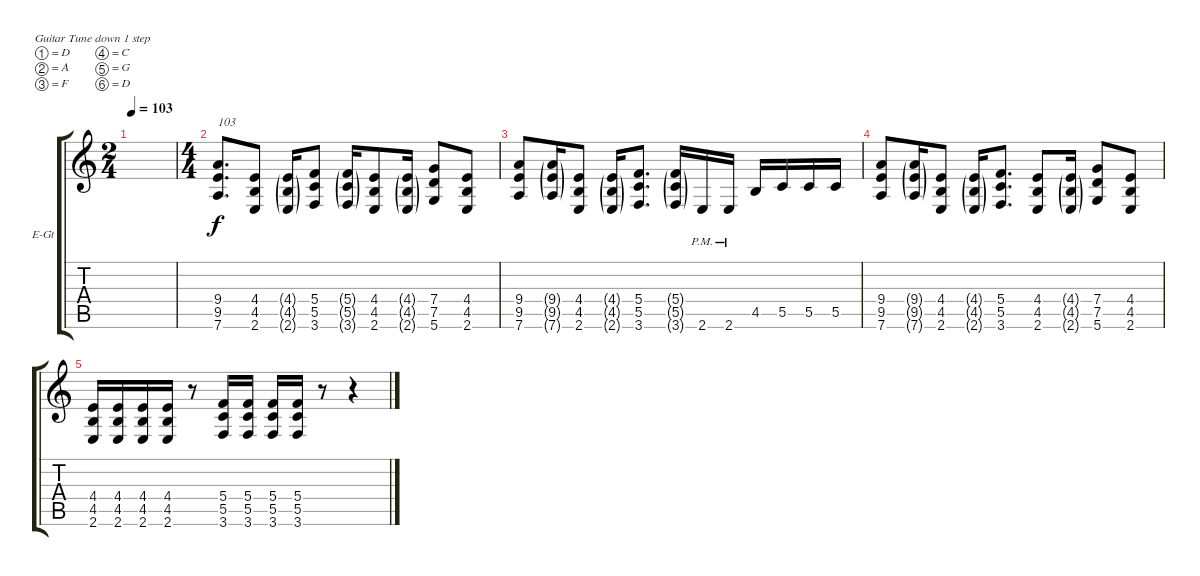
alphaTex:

\bracketExtendMode groupsimilarinstruments
\firstSystemTrackNameOrientation horizontal
\otherSystemsTrackNameOrientation horizontal
\track ("Electric Guitar 1" "E-Gt") {instrument distortionguitar}
\staff {score tabs}
\tuning (D4 A3 F3 C3 G2 D2)
\ts (2 4)
\tempo 103
\clef g2
\ks c
|
\ts (4 4)
(7.6 9.5 9.4).8{d txt "103"} (2.6 4.5 4.4).8 (2.6{g} 4.5{g} 4.4{g}).16 (3.6 5.5 5.4).8 (3.6{g} 5.5{g} 5.4{g}).16 (2.6 4.5 4.4).8 (2.6{g} 4.5{g} 4.4{g}).16 (5.6 7.5 7.4).8 (2.6 4.5 4.4).8 |
(7.6 9.5 9.4).8 (7.6{g} 9.5{g} 9.4{g}).16 (2.6 4.5 4.4).8 (2.6{g} 4.5{g} 4.4{g}).16 (3.6 5.5 5.4).8{d} (3.6{g} 5.5{g} 5.4{g}).16 2.6{pm}.16 2.6{pm}.16 4.5.16 5.5.16 5.5.16 5.5.16 |
(7.6 9.5 9.4).8 (7.6{g} 9.5{g} 9.4{g}).16 (2.6 4.5 4.4).8 (2.6{g} 4.5{g} 4.4{g}).16 (3.6 5.5 5.4).8{d} (2.6 4.5 4.4).8 (2.6{g} 4.5{g} 4.4{g}).16 (5.6 7.5 7.4).8 (2.6 4.5 4.4).8 |
(2.6 4.5 4.4).16 (2.6 4.5 4.4).16 (2.6 4.5 4.4).16 (2.6 4.5 4.4).16 r.8 (3.6 5.5 5.4).16 (3.6 5.5 5.4).16 (3.6 5.5 5.4).16 (3.6 5.5 5.4).16 r.8 r.4
